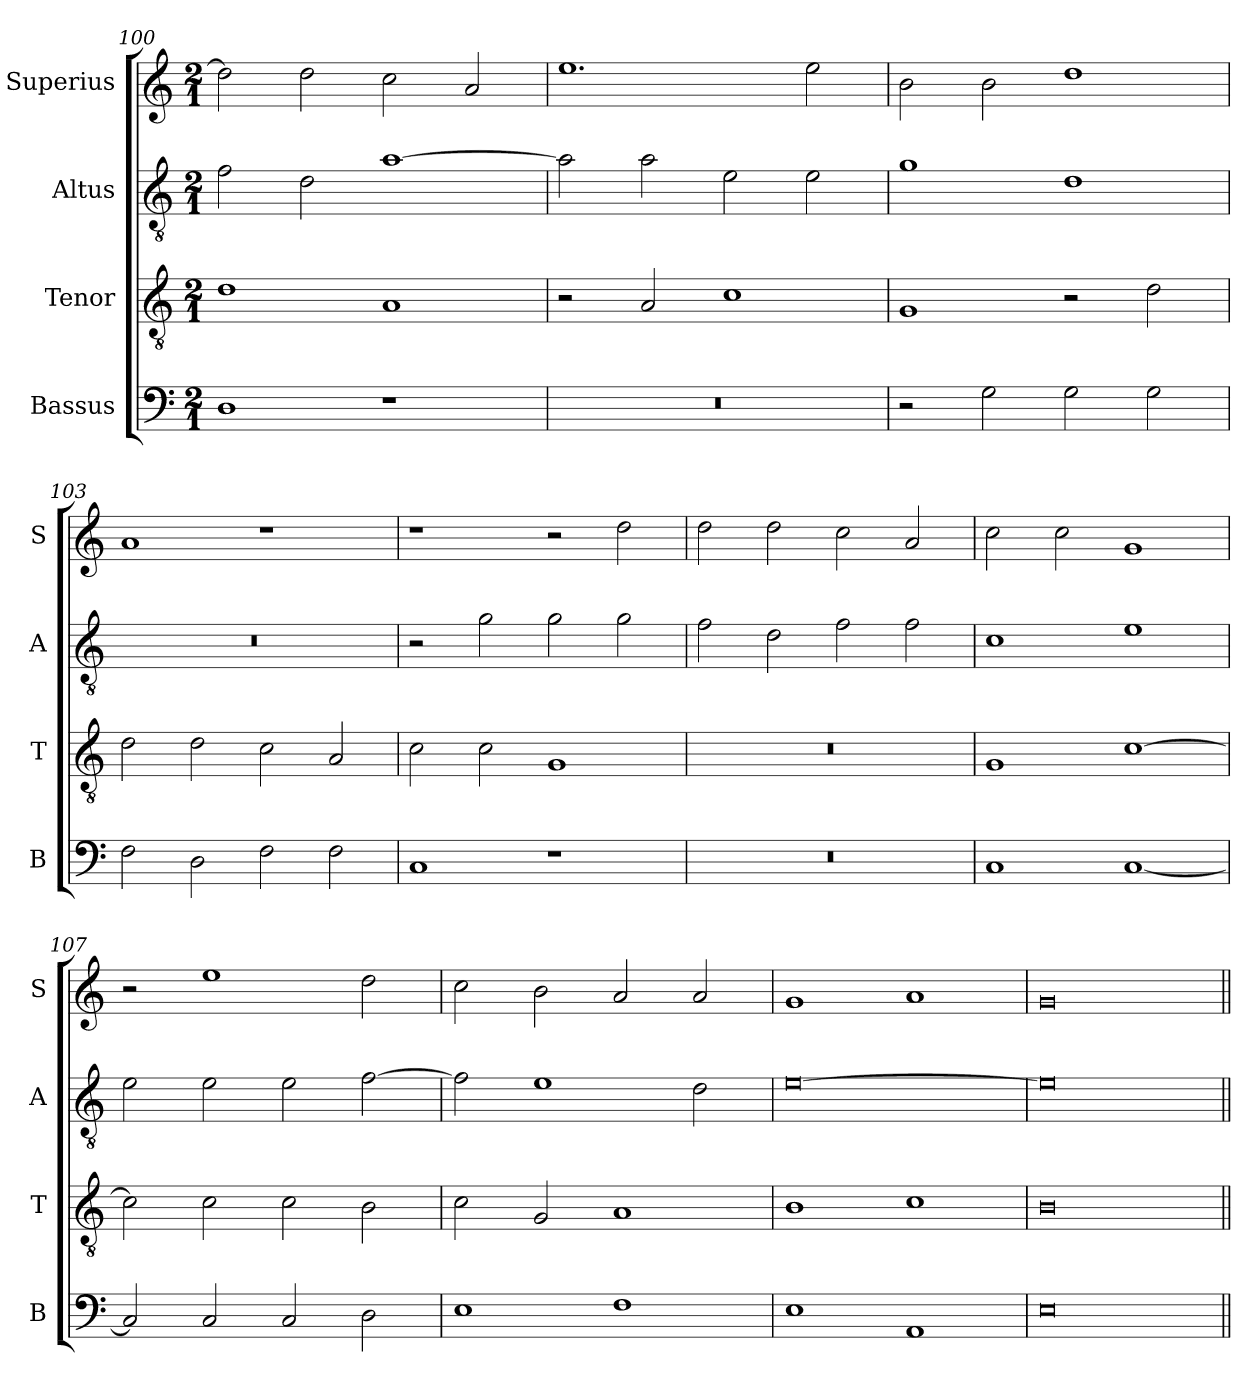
**kern	**kern	**kern	**kern
*part4	*part3	*part2	*part1
*staff4	*staff3	*staff2	*staff1
*I"Bassus	*I"Tenor	*I"Altus	*I"Superius
*I'B	*I'T	*I'A	*I'S
*clefF4	*clefGv2	*clefGv2	*clefG2
*k[]	*k[]	*k[]	*k[]
*M2/1	*M2/1	*M2/1	*M2/1
=100	=100	=100	=100
1D	1d	2f\	2dd\]
.	.	2d\	2dd\
1r	1A	[1a	2cc\
.	.	.	2a/
=101	=101	=101	=101
0r	2r	2a\]	1.ee
.	2A/	2a\	.
.	1c	2e\	.
.	.	2e\	2ee\
=102	=102	=102	=102
2r	1G	1g	2b\
2G\	.	.	2b\
2G\	2r	1d	1dd
2G\	2d\	.	.
=103	=103	=103	=103
2F\	2d\	0r	1a
2D\	2d\	.	.
2F\	2c\	.	1r
2F\	2A/	.	.
=104	=104	=104	=104
1C	2c\	2r	1r
.	2c\	2g\	.
1r	1G	2g\	2r
.	.	2g\	2dd\
=105	=105	=105	=105
0r	0r	2f\	2dd\
.	.	2d\	2dd\
.	.	2f\	2cc\
.	.	2f\	2a/
=106	=106	=106	=106
1C	1G	1c	2cc\
.	.	.	2cc\
[1C	[1c	1e	1g
=107	=107	=107	=107
2C/]	2c\]	2e\	2r
2C/	2c\	2e\	1ee
2C/	2c\	2e\	.
2D\	2B\	[2f\	2dd\
=108	=108	=108	=108
1E	2c\	2f\]	2cc\
.	2G/	1e	2b\
1F	1A	.	2a/
.	.	2d\	2a/
=109	=109	=109	=109
1E	1B	[0e	1g
1AA	1c	.	1a
=110	=110	=110	=110
0E	0B	0e]	0g
=||	=||	=||	=||
*-	*-	*-	*-
